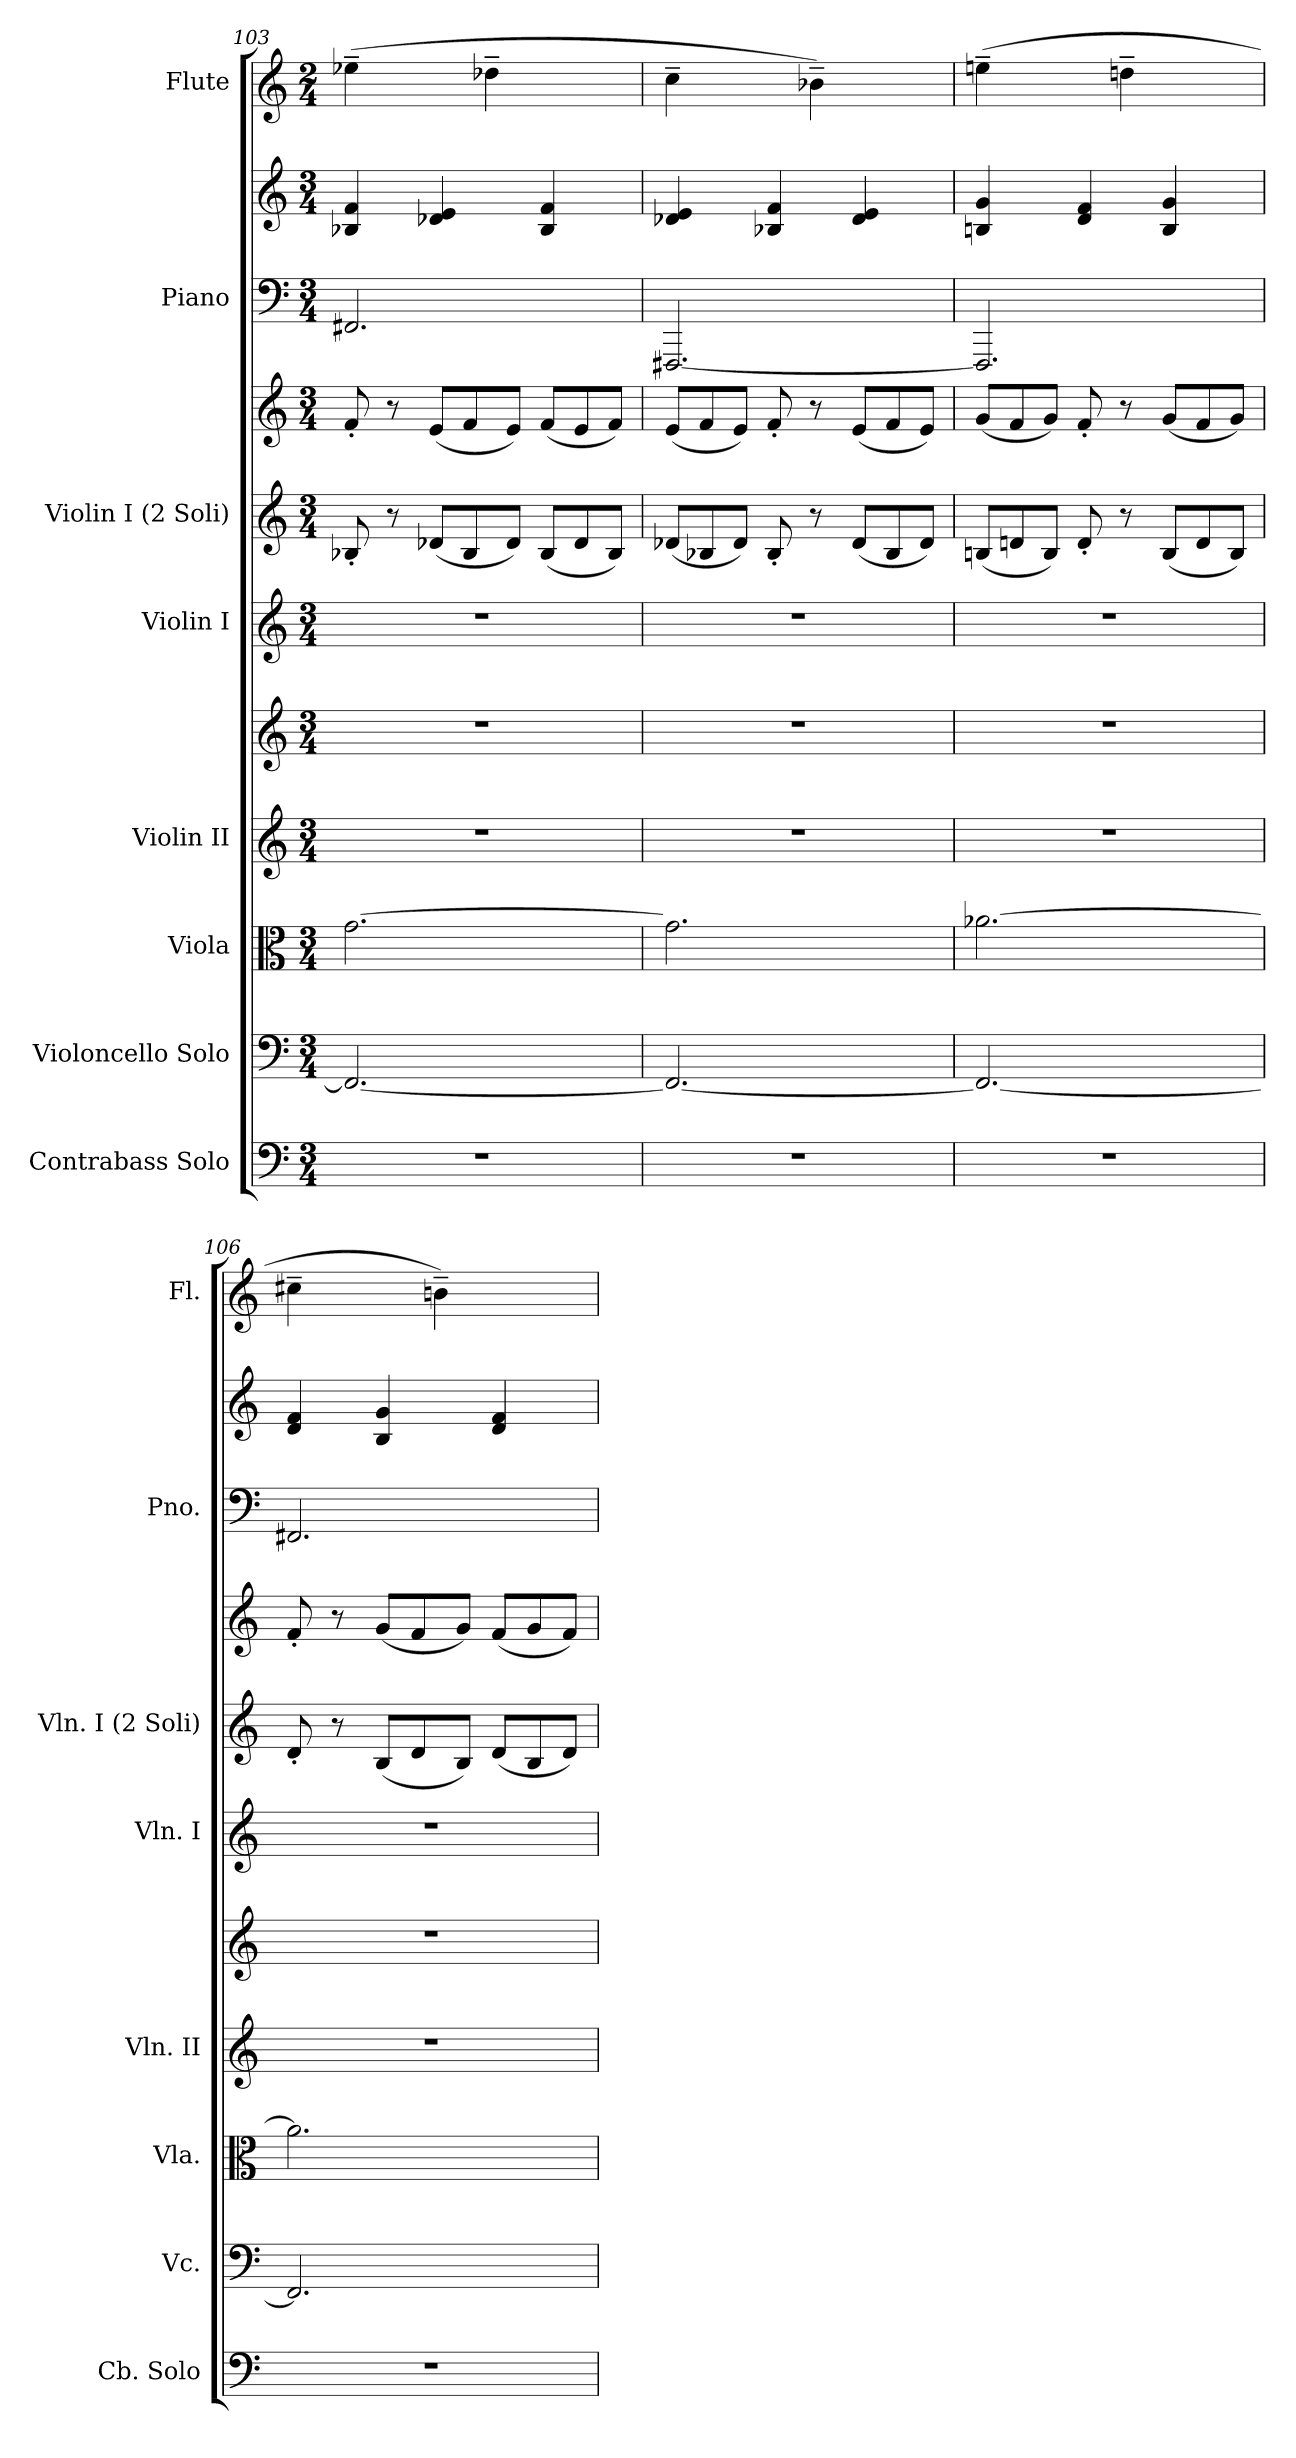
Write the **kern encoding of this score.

**kern	**kern	**kern	**kern	**kern	**kern	**kern	**kern	**kern	**kern	**kern
*part8	*part7	*part6	*part5	*part5	*part4	*part3	*part3	*part2	*part2	*part1
*staff11	*staff10	*staff9	*staff8	*staff7	*staff6	*staff5	*staff4	*staff3	*staff2	*staff1
*I"Contrabass Solo	*I"Violoncello Solo	*I"Viola	*I"Violin II	*	*I"Violin I	*I"Violin I (2 Soli)	*	*I"Piano	*	*I"Flute
*I'Cb. Solo	*I'Vc.	*I'Vla.	*I'Vln. II	*	*I'Vln. I	*I'Vln. I (2 Soli)	*	*I'Pno.	*	*I'Fl.
*clefF4	*clefF4	*clefC3	*clefG2	*clefG2	*clefG2	*clefG2	*clefG2	*clefF4	*clefG2	*clefG2
*ITrd7c12	*	*	*	*	*	*	*	*	*	*
*k[]	*k[]	*k[]	*k[]	*k[]	*k[]	*k[]	*k[]	*k[]	*k[]	*k[]
*C:	*C:	*C:	*C:	*C:	*C:	*C:	*C:	*C:	*C:	*C:
*M3/4	*M3/4	*M3/4	*M3/4	*M3/4	*M3/4	*M3/4	*M3/4	*M3/4	*M3/4	*M2/4
*Xtuplet	*	*	*Xtuplet	*Xtuplet	*Xtuplet	*	*	*	*	*Xtuplet
=103	=103	=103	=103	=103	=103	=103	=103	=103	=103	=103
4%3r	2.FF#_	[2.g	4%3r	4%3r	4%3r	8B-X'	8f'	2.FF#X	4B-X 4f	(8%3ee-X~
.	.	.	.	.	.	8r	8r	.	.	.
*	*	*	*	*	*	*Xtuplet	*Xtuplet	*	*	*
.	.	.	.	.	.	(12d-XL	(12eL	.	4d-X 4e	.
.	.	.	.	.	.	12B-	12f	.	.	.
.	.	.	.	.	.	.	.	.	.	8%3dd-X~
.	.	.	.	.	.	12d-J)	12eJ)	.	.	.
.	.	.	.	.	.	(12B-L	(12fL	.	4B- 4f	.
.	.	.	.	.	.	12d-	12e	.	.	.
.	.	.	.	.	.	12B-J)	12fJ)	.	.	.
=104	=104	=104	=104	=104	=104	=104	=104	=104	=104	=104
4%3r	2.FF#_	2.g]	4%3r	4%3r	4%3r	(12d-XL	(12eL	[2.FFF#X	4d-X 4e	8%3cc~
.	.	.	.	.	.	12B-X	12f	.	.	.
.	.	.	.	.	.	12d-J)	12eJ)	.	.	.
.	.	.	.	.	.	8B-'	8f'	.	4B-X 4f	.
.	.	.	.	.	.	8r	8r	.	.	8%3b-X~)
.	.	.	.	.	.	(12d-L	(12eL	.	4d- 4e	.
.	.	.	.	.	.	12B-	12f	.	.	.
.	.	.	.	.	.	12d-J)	12eJ)	.	.	.
=105	=105	=105	=105	=105	=105	=105	=105	=105	=105	=105
4%3r	2.FF#_	[2.a-X	4%3r	4%3r	4%3r	(12BnL	(12gL	2.FFF#]	4Bn 4g	(8%3een~
.	.	.	.	.	.	12dn	12f	.	.	.
.	.	.	.	.	.	12BJ)	12gJ)	.	.	.
.	.	.	.	.	.	8d'	8f'	.	4d 4f	.
.	.	.	.	.	.	8r	8r	.	.	8%3ddn~
.	.	.	.	.	.	(12BL	(12gL	.	4B 4g	.
.	.	.	.	.	.	12d	12f	.	.	.
.	.	.	.	.	.	12BJ)	12gJ)	.	.	.
=106	=106	=106	=106	=106	=106	=106	=106	=106	=106	=106
4%3r	2.FF#i]	2.a-i]	4%3r	4%3r	4%3r	8d'	8f'	2.FF#X	4d 4f	8%3cc#X~
.	.	.	.	.	.	8r	8r	.	.	.
.	.	.	.	.	.	(12BL	(12gL	.	4B 4g	.
.	.	.	.	.	.	12d	12f	.	.	.
.	.	.	.	.	.	.	.	.	.	8%3bn~)
.	.	.	.	.	.	12BJ)	12gJ)	.	.	.
.	.	.	.	.	.	(12dL	(12fL	.	4d 4f	.
.	.	.	.	.	.	12B	12g	.	.	.
.	.	.	.	.	.	12dJ)	12fJ)	.	.	.
=	=	=	=	=	=	=	=	=	=	=
*-	*-	*-	*-	*-	*-	*-	*-	*-	*-	*-
